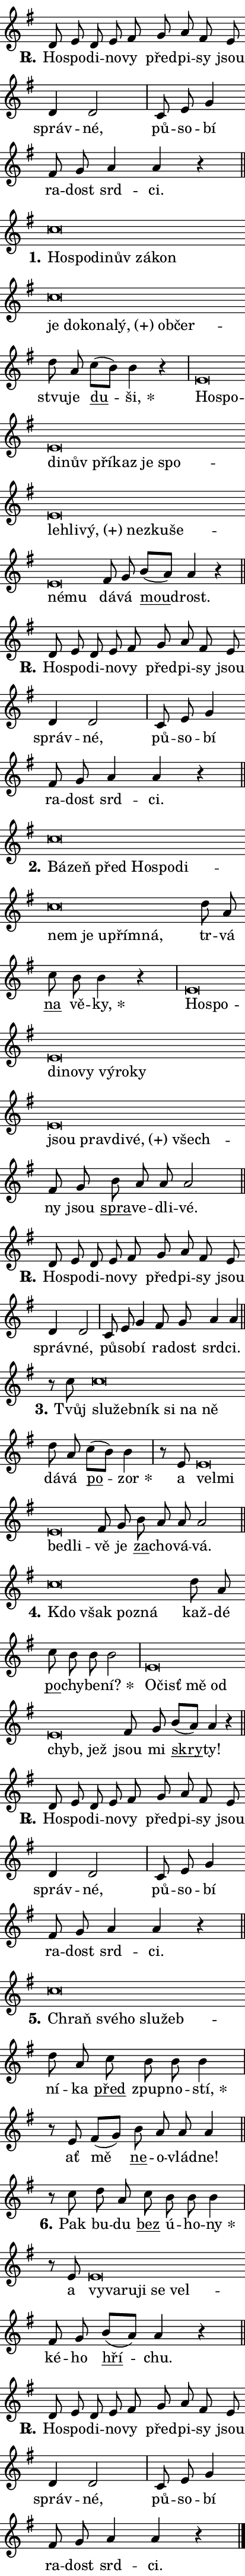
\version "2.22.1"
\header { tagline = "" }
\paper {
  indent = 0\cm
  top-margin = 0\cm
  right-margin = 0\cm
  bottom-margin = 0\cm
  left-margin = 0\cm
  paper-width = 7\cm
  page-breaking = #ly:one-page-breaking
  system-system-spacing.basic-distance = #11
  score-system-spacing.basic-distance = #11
  ragged-last = ##f
}


%% Author: Thomas Morley
%% https://lists.gnu.org/archive/html/lilypond-user/2020-05/msg00002.html
#(define (line-position grob)
"Returns position of @var[grob} in current system:
   @code{'start}, if at first time-step
   @code{'end}, if at last time-step
   @code{'middle} otherwise
"
  (let* ((col (ly:item-get-column grob))
         (ln (ly:grob-object col 'left-neighbor))
         (rn (ly:grob-object col 'right-neighbor))
         (col-to-check-left (if (ly:grob? ln) ln col))
         (col-to-check-right (if (ly:grob? rn) rn col))
         (break-dir-left
           (and
             (ly:grob-property col-to-check-left 'non-musical #f)
             (ly:item-break-dir col-to-check-left)))
         (break-dir-right
           (and
             (ly:grob-property col-to-check-right 'non-musical #f)
             (ly:item-break-dir col-to-check-right))))
        (cond ((eqv? 1 break-dir-left) 'start)
              ((eqv? -1 break-dir-right) 'end)
              (else 'middle))))

#(define (tranparent-at-line-position vctor)
  (lambda (grob)
  "Relying on @code{line-position} select the relevant enry from @var{vctor}.
Used to determine transparency,"
    (case (line-position grob)
      ((end) (not (vector-ref vctor 0)))
      ((middle) (not (vector-ref vctor 1)))
      ((start) (not (vector-ref vctor 2))))))

noteHeadBreakVisibility =
#(define-music-function (break-visibility)(vector?)
"Makes @code{NoteHead}s transparent relying on @var{break-visibility}"
#{
  \override NoteHead.transparent =
    #(tranparent-at-line-position break-visibility)
#})

#(define delete-ledgers-for-transparent-note-heads
  (lambda (grob)
    "Reads whether a @code{NoteHead} is transparent.
If so this @code{NoteHead} is removed from @code{'note-heads} from
@var{grob}, which is supposed to be @code{LedgerLineSpanner}.
As a result ledgers are not printed for this @code{NoteHead}"
    (let* ((nhds-array (ly:grob-object grob 'note-heads))
           (nhds-list
             (if (ly:grob-array? nhds-array)
                 (ly:grob-array->list nhds-array)
                 '()))
           ;; Relies on the transparent-property being done before
           ;; Staff.LedgerLineSpanner.after-line-breaking is executed.
           ;; This is fragile ...
           (to-keep
             (remove
               (lambda (nhd)
                 (ly:grob-property nhd 'transparent #f))
               nhds-list)))
      ;; TODO find a better method to iterate over grob-arrays, similiar
      ;; to filter/remove etc for lists
      ;; For now rebuilt from scratch
      (set! (ly:grob-object grob 'note-heads)  '())
      (for-each
        (lambda (nhd)
          (ly:pointer-group-interface::add-grob grob 'note-heads nhd))
        to-keep))))

hideNotes = {
  \noteHeadBreakVisibility #begin-of-line-visible
}
unHideNotes = {
  \noteHeadBreakVisibility #all-visible
}

% work-around for resetting accidentals
% https://lilypond.org/doc/v2.23/Documentation/notation/displaying-rhythms#unmetered-music
cadenzaMeasure = {
  \cadenzaOff
  \partial 1024 s1024
  \cadenzaOn
}

#(define-markup-command (accent layout props text) (markup?)
  "Underline accented syllable"
  (interpret-markup layout props
    #{\markup \override #'(offset . 4.3) \underline { #text }#}))

responsum = \markup \concat {
  "R" \hspace #-1.05 \path #0.1 #'((moveto 0 0.07) (lineto 0.9 0.8)) \hspace #0.05 "."
}

\layout {
    \context {
        \Staff
        \remove "Time_signature_engraver"
        \override LedgerLineSpanner.after-line-breaking = #delete-ledgers-for-transparent-note-heads
    }
    \context {
        \Voice {
            \override NoteHead.output-attributes = #'((class . "notehead"))
            \override Hairpin.height = #0.55
        }
    }
    \context {
        \Lyrics {
            \override StanzaNumber.output-attributes = #'((class . "stanzanumber"))
            \override LyricSpace.minimum-distance = #0.9
            \override LyricText.font-name = #"TeX Gyre Schola"
            \override LyricText.font-size = 1
            \override StanzaNumber.font-name = #"TeX Gyre Schola Bold"
            \override StanzaNumber.font-size = 1
        }
    }
}

% magnetic-lyrics.ily
%
%   written by
%     Jean Abou Samra <jean@abou-samra.fr>
%     Werner Lemberg <wl@gnu.org>
%
%   adapted by
%     Jiri Hon <jiri.hon@gmail.com>
%
% Version 2022-Apr-15

% https://www.mail-archive.com/lilypond-user@gnu.org/msg149350.html

#(define (Left_hyphen_pointer_engraver context)
   "Collect syllable-hyphen-syllable occurrences in lyrics and store
them in properties.  This engraver only looks to the left.  For
example, if the lyrics input is @code{foo -- bar}, it does the
following.

@itemize @bullet
@item
Set the @code{text} property of the @code{LyricHyphen} grob between
@q{foo} and @q{bar} to @code{foo}.

@item
Set the @code{left-hyphen} property of the @code{LyricText} grob with
text @q{foo} to the @code{LyricHyphen} grob between @q{foo} and
@q{bar}.
@end itemize

Use this auxiliary engraver in combination with the
@code{lyric-@/text::@/apply-@/magnetic-@/offset!} hook."
   (let ((hyphen #f)
         (text #f))
     (make-engraver
      (acknowledgers
       ((lyric-syllable-interface engraver grob source-engraver)
        (set! text grob)))
      (end-acknowledgers
       ((lyric-hyphen-interface engraver grob source-engraver)
        ;(when (not (grob::has-interface grob 'lyric-space-interface))
          (set! hyphen grob)));)
      ((stop-translation-timestep engraver)
       (when (and text hyphen)
         (ly:grob-set-object! text 'left-hyphen hyphen))
       (set! text #f)
       (set! hyphen #f)))))

#(define (lyric-text::apply-magnetic-offset! grob)
   "If the space between two syllables is less than the value in
property @code{LyricText@/.details@/.squash-threshold}, move the right
syllable to the left so that it gets concatenated with the left
syllable.

Use this function as a hook for
@code{LyricText@/.after-@/line-@/breaking} if the
@code{Left_@/hyphen_@/pointer_@/engraver} is active."
   (let ((hyphen (ly:grob-object grob 'left-hyphen #f)))
     (when hyphen
       (let ((left-text (ly:spanner-bound hyphen LEFT)))
         (when (grob::has-interface left-text 'lyric-syllable-interface)
           (let* ((common (ly:grob-common-refpoint grob left-text X))
                  (this-x-ext (ly:grob-extent grob common X))
                  (left-x-ext
                   (begin
                     ;; Trigger magnetism for left-text.
                     (ly:grob-property left-text 'after-line-breaking)
                     (ly:grob-extent left-text common X)))
                  ;; `delta` is the gap width between two syllables.
                  (delta (- (interval-start this-x-ext)
                            (interval-end left-x-ext)))
                  (details (ly:grob-property grob 'details))
                  (threshold (assoc-get 'squash-threshold details 0.2)))
             (when (< delta threshold)
               (let* (;; We have to manipulate the input text so that
                      ;; ligatures crossing syllable boundaries are not
                      ;; disabled.  For languages based on the Latin
                      ;; script this is essentially a beautification.
                      ;; However, for non-Western scripts it can be a
                      ;; necessity.
                      (lt (ly:grob-property left-text 'text))
                      (rt (ly:grob-property grob 'text))
                      (is-space (grob::has-interface hyphen 'lyric-space-interface))
                      (space (if is-space " " ""))
                      (space-markup (grob-interpret-markup grob " "))
                      (space-size (interval-length (ly:stencil-extent space-markup X)))
                      (extra-delta (if is-space space-size 0))
                      ;; Append new syllable.
                      (ltrt-space (if (and (string? lt) (string? rt))
                                (string-append lt space rt)
                                (make-concat-markup (list lt space rt))))
                      ;; Right-align `ltrt` to the right side.
                      (ltrt-space-markup (grob-interpret-markup
                               grob
                               (make-translate-markup
                                (cons (interval-length this-x-ext) 0)
                                (make-right-align-markup ltrt-space)))))
                 (begin
                   ;; Don't print `left-text`.
                   (ly:grob-set-property! left-text 'stencil #f)
                   ;; Set text and stencil (which holds all collected
                   ;; syllables so far) and shift it to the left.
                   (ly:grob-set-property! grob 'text ltrt-space)
                   (ly:grob-set-property! grob 'stencil ltrt-space-markup)
                   (ly:grob-translate-axis! grob (- (- delta extra-delta)) X))))))))))


#(define (lyric-hyphen::displace-bounds-first grob)
   ;; Make very sure this callback isn't triggered too early.
   (let ((left (ly:spanner-bound grob LEFT))
         (right (ly:spanner-bound grob RIGHT)))
     (ly:grob-property left 'after-line-breaking)
     (ly:grob-property right 'after-line-breaking)
     (ly:lyric-hyphen::print grob)))

squashThreshold = #0.4

\layout {
  \context {
    \Lyrics
    \consists #Left_hyphen_pointer_engraver
    \override LyricText.after-line-breaking =
      #lyric-text::apply-magnetic-offset!
    \override LyricHyphen.stencil = #lyric-hyphen::displace-bounds-first
    \override LyricText.details.squash-threshold = \squashThreshold
    \override LyricHyphen.minimum-distance = 0
    \override LyricHyphen.minimum-length = \squashThreshold
  }
}

squash = \override LyricText.details.squash-threshold = 9999
unSquash = \override LyricText.details.squash-threshold = \squashThreshold

left = \override LyricText.self-alignment-X = #LEFT
unLeft = \revert LyricText.self-alignment-X

starOffset = #(lambda (grob) 
                (let ((x_offset (ly:self-alignment-interface::aligned-on-x-parent grob)))
                  (if (= x_offset 0) 0 (+ x_offset 1.2))))

star = #(define-music-function (syllable)(string?)
"Append star separator at the end of a syllable"
#{
  \once \override LyricText.X-offset = #starOffset
  \lyricmode { \markup {
    #syllable
    \override #'((font-name . "TeX Gyre Schola Bold")) \hspace #0.2 \lower #0.65 \larger "*"
  } }
#})

starAccent = #(define-music-function (syllable)(string?)
"Append star separator at the end of a syllable and make accent"
#{
  \once \override LyricText.X-offset = #starOffset
  \lyricmode { \markup {
    \accent #syllable
    \override #'((font-name . "TeX Gyre Schola Bold")) \hspace #0.2 \lower #0.65 \larger "*"
  } }
#})

breath = #(define-music-function (syllable)(string?)
"Append breathing indicator at the end of a syllable"
#{
  \lyricmode { \markup { #syllable "+" } }
#})

optionalBreath = #(define-music-function (syllable)(string?)
"Append optional breathing indicator at the end of a syllable"
#{
  \lyricmode { \markup { #syllable "(+)" } }
#})


\score {
    <<
        \new Voice = "melody" { \cadenzaOn \key g \major \relative { d'8 e d e fis \bar "" g a fis e \bar "" d4 d2 \cadenzaMeasure \bar "|" c8 e g4 \bar "" fis8 g a4 a r \cadenzaMeasure \bar "||" \break }
\relative { c''\breve*1/16 \hideNotes \breve*1/16 \bar "" \breve*1/16 \bar "" \breve*1/16 \bar "" \breve*1/16 \bar "" \breve*1/16 \bar "" \breve*1/16 \bar "" \breve*1/16 \bar "" \breve*1/16 \bar "" \breve*1/16 \bar "" \breve*1/16 \bar "" \breve*1/16 \breve*1/16 \bar "" \unHideNotes d8 a \bar "" c[( b)] b4 r \cadenzaMeasure \bar "|" e,\breve*1/16 \hideNotes \breve*1/16 \bar "" \breve*1/16 \bar "" \breve*1/16 \bar "" \breve*1/16 \bar "" \breve*1/16 \bar "" \breve*1/16 \bar "" \breve*1/16 \bar "" \breve*1/16 \bar "" \breve*1/16 \bar "" \breve*1/16 \bar "" \breve*1/16 \bar "" \breve*1/16 \bar "" \breve*1/16 \bar "" \breve*1/16 \breve*1/16 \bar "" \unHideNotes fis8 g \bar "" b[( a)] a4 r \cadenzaMeasure \bar "||" \break }
\relative { d'8 e d e fis \bar "" g a fis e \bar "" d4 d2 \cadenzaMeasure \bar "|" c8 e g4 \bar "" fis8 g a4 a r \cadenzaMeasure \bar "||" \break }
\relative { c''\breve*1/16 \hideNotes \breve*1/16 \bar "" \breve*1/16 \bar "" \breve*1/16 \bar "" \breve*1/16 \bar "" \breve*1/16 \bar "" \breve*1/16 \bar "" \breve*1/16 \bar "" \breve*1/16 \bar "" \breve*1/16 \breve*1/16 \bar "" \unHideNotes d8 a \bar "" c b b4 r \cadenzaMeasure \bar "|" e,\breve*1/16 \hideNotes \breve*1/16 \bar "" \breve*1/16 \bar "" \breve*1/16 \bar "" \breve*1/16 \bar "" \breve*1/16 \bar "" \breve*1/16 \bar "" \breve*1/16 \bar "" \breve*1/16 \bar "" \breve*1/16 \bar "" \breve*1/16 \bar "" \breve*1/16 \breve*1/16 \bar "" \unHideNotes fis8 g \bar "" b a a a2 \cadenzaMeasure \bar "||" \break }
\relative { d'8 e d e fis \bar "" g a fis e \bar "" d4 d2 \cadenzaMeasure \bar "|" c8 e g4 \bar "" fis8 g a4 a \cadenzaMeasure \bar "||" \break }
\relative { r8 c''8 c\breve*1/16 \hideNotes \breve*1/16 \bar "" \breve*1/16 \bar "" \breve*1/16 \bar "" \breve*1/16 \breve*1/16 \bar "" \unHideNotes d8 a \bar "" c[( b)] b4 \cadenzaMeasure \bar "|" r8 e,8 e\breve*1/16 \hideNotes \breve*1/16 \bar "" \breve*1/16 \breve*1/16 \bar "" \unHideNotes fis8 g \bar "" b a a a2 \cadenzaMeasure \bar "||" \break }
\relative { c''\breve*1/16 \hideNotes \breve*1/16 \bar "" \breve*1/16 \breve*1/16 \bar "" \unHideNotes d8 a \bar "" c b b b2 \cadenzaMeasure \bar "|" e,\breve*1/16 \hideNotes \breve*1/16 \bar "" \breve*1/16 \bar "" \breve*1/16 \bar "" \breve*1/16 \breve*1/16 \bar "" \unHideNotes fis8 g \bar "" b[( a)] a4 r \cadenzaMeasure \bar "||" \break }
\relative { d'8 e d e fis \bar "" g a fis e \bar "" d4 d2 \cadenzaMeasure \bar "|" c8 e g4 \bar "" fis8 g a4 a r \cadenzaMeasure \bar "||" \break }
\relative { c''\breve*1/16 \hideNotes \breve*1/16 \bar "" \breve*1/16 \bar "" \breve*1/16 \breve*1/16 \bar "" \unHideNotes d8 a \bar "" c b b b4 \cadenzaMeasure \bar "|" r8 e,8 fis[( g)] \bar "" b a a a4 \cadenzaMeasure \bar "||" \break }
\relative { r8 c''8 d8 a \bar "" c b b b4 \cadenzaMeasure \bar "|" r8 e,8 e\breve*1/16 \hideNotes \breve*1/16 \bar "" \breve*1/16 \bar "" \breve*1/16 \bar "" \breve*1/16 \breve*1/16 \bar "" \unHideNotes fis8 g \bar "" b[( a)] a4 r \cadenzaMeasure \bar "||" \break }
\relative { d'8 e d e fis \bar "" g a fis e \bar "" d4 d2 \cadenzaMeasure \bar "|" c8 e g4 \bar "" fis8 g a4 a r \cadenzaMeasure \bar "||" \break } \bar "|." }
        \new Lyrics \lyricsto "melody" { \lyricmode { \set stanza = \responsum
Ho -- spo -- di -- no -- vy před -- pi -- sy jsou správ -- né, pů -- so -- bí ra -- dost srd -- ci.
\set stanza = "1."
\left Ho -- \squash spo -- di -- nův zá -- kon je do -- ko -- na -- \optionalBreath lý, ob -- čer -- \unLeft \unSquash stvu -- je \markup \accent du -- \star ši, \left Ho -- \squash spo -- di -- nův pří -- kaz je spo -- leh -- li -- \optionalBreath vý, ne -- zku -- še -- né -- mu \unLeft \unSquash dá -- vá \markup \accent mou -- drost.
\set stanza = \responsum
Ho -- spo -- di -- no -- vy před -- pi -- sy jsou správ -- né, pů -- so -- bí ra -- dost srd -- ci.
\set stanza = "2."
\left Bá -- \squash zeň před Ho -- spo -- di -- nem je u -- přím -- ná, \unLeft \unSquash tr -- vá \markup \accent na vě -- \star ky, \left Ho -- \squash spo -- di -- no -- vy vý -- ro -- ky jsou prav -- di -- \optionalBreath vé, všech -- \unLeft \unSquash ny jsou \markup \accent spra -- ve -- dli -- vé.
\set stanza = \responsum
Ho -- spo -- di -- no -- vy před -- pi -- sy jsou správ -- né, pů -- so -- bí ra -- dost srd -- ci.
\set stanza = "3."
Tvůj \left slu -- \squash žeb -- ník si na ně \unLeft \unSquash dá -- vá \markup \accent po -- \star zor a \left vel -- \squash mi be -- dli -- \unLeft \unSquash vě je \markup \accent za -- cho -- vá -- vá.
\set stanza = "4."
\left Kdo \squash však po -- zná \unLeft \unSquash kaž -- dé \markup \accent po -- chy -- be -- \star ní? \left O -- \squash čisť mě od chyb, jež \unLeft \unSquash jsou mi \markup \accent skry -- ty!
\set stanza = \responsum
Ho -- spo -- di -- no -- vy před -- pi -- sy jsou správ -- né, pů -- so -- bí ra -- dost srd -- ci.
\set stanza = "5."
\left Chraň \squash své -- ho slu -- žeb -- \unLeft \unSquash ní -- ka \markup \accent před zpup -- no -- \star stí, ať mě \markup \accent ne -- o -- vlád -- ne!
\set stanza = "6."
Pak bu -- du \markup \accent bez ú -- ho -- \star ny a \left vy -- \squash va -- ru -- ji se vel -- \unLeft \unSquash ké -- ho \markup \accent hří -- chu.
\set stanza = \responsum
Ho -- spo -- di -- no -- vy před -- pi -- sy jsou správ -- né, pů -- so -- bí ra -- dost srd -- ci. } }
    >>
    \layout {}
}
